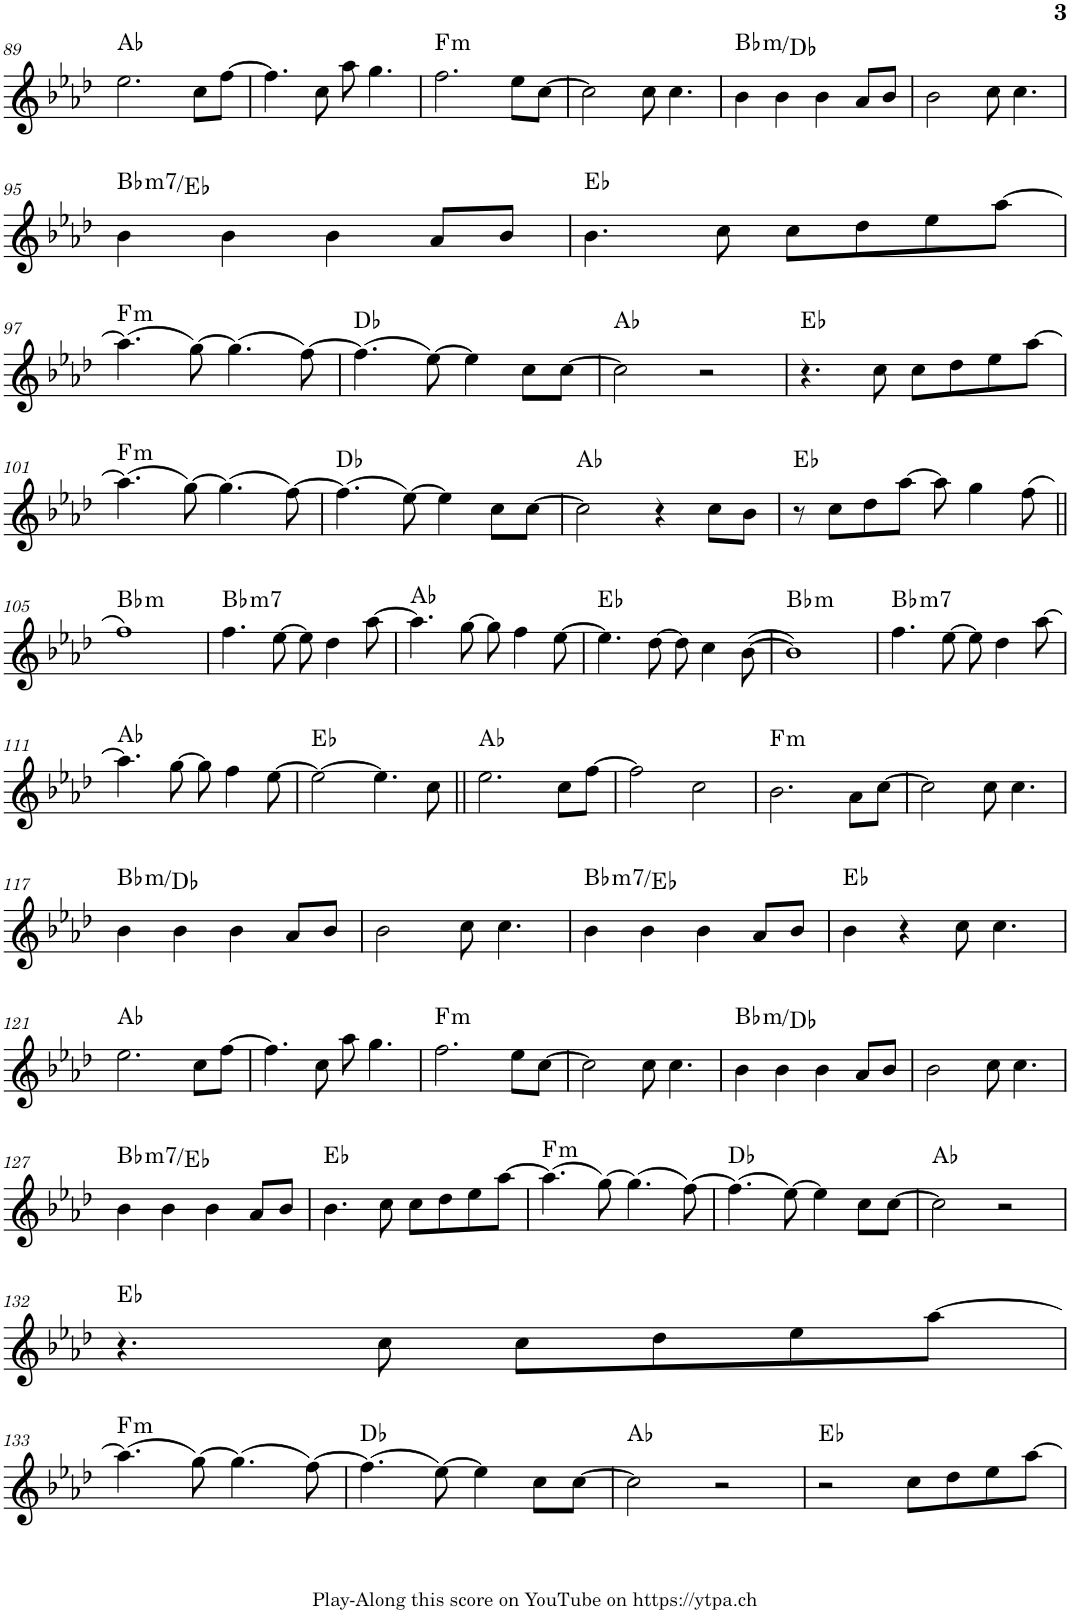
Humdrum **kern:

**kern	**harte
*part1	*part1
*staff1	*
*I"Piano	*
*I'Pno.	*
!!LO:PB:g=z
*clefG2	*
*k[b-e-a-d-]	*
*M4/4	*
=89	=89
!	!LO:H:kt=N.C.
2.ee-\	N
8cc\L	.
[8ff\J	.
=90	=90
4.ff\]	.
8cc\	.
8aa-\	.
4.gg\	.
=91	=91
!	!LO:H:kt=m
2.ff\	F:min
8ee-\L	.
[8cc\J	.
=92	=92
2cc\]	.
8cc\	.
4.cc\	.
=93	=93
!	!LO:H:kt=m
4b-\	Bb:min/b3
4b-\	.
4b-\	.
8a-/L	.
8b-/J	.
=94	=94
2b-\	.
8cc\	.
4.cc\	.
!!LO:LB:g=z
=95	=95
!	!LO:H:kt=m7
4b-\	Bb:min7/4
4b-\	.
4b-\	.
8a-/L	.
8b-/J	.
=96	=96
!	!LO:H:kt=N.C.
4.b-\	N
8cc\	.
8cc\L	.
8dd-\	.
8ee-\	.
[8aa-\J	.
!!LO:LB:g=z
=97	=97
!	!LO:H:kt=m
(4.aa-\]	F:min
[8gg\)	.
(4.gg\]	.
[8ff\)	.
=98	=98
!	!LO:H:kt=N.C.
(4.ff\]	N
[8ee-\)	.
4ee-\]	.
8cc\L	.
[8cc\J	.
=99	=99
!	!LO:H:kt=N.C.
2cc\]	N
2r	.
=100	=100
!	!LO:H:kt=N.C.
4.r	N
8cc\	.
8cc\L	.
8dd-\	.
8ee-\	.
[8aa-\J	.
!!LO:LB:g=z
=101	=101
!	!LO:H:kt=m
(4.aa-\]	F:min
[8gg\)	.
(4.gg\]	.
[8ff\)	.
=102	=102
!	!LO:H:kt=N.C.
(4.ff\]	N
[8ee-\)	.
4ee-\]	.
8cc\L	.
[8cc\J	.
=103	=103
!	!LO:H:kt=N.C.
2cc\]	N
4r	.
8cc\L	.
8b-\J	.
=104	=104
!	!LO:H:kt=N.C.
8r	N
8cc\L	.
8dd-\	.
[8aa-\J	.
8aa-\]	.
4gg\	.
(>8ff\	.
!!LO:LB:g=z
=105||	=105||
!	!LO:H:kt=m
1ff)	Bb:min
=106	=106
!	!LO:H:kt=m7
4.ff\	Bb:min7
[8ee-\	.
8ee-\]	.
4dd-\	.
[8aa-\	.
=107	=107
!	!LO:H:kt=N.C.
4.aa-\]	N
[8gg\	.
8gg\]	.
4ff\	.
[8ee-\	.
=108	=108
!	!LO:H:kt=N.C.
4.ee-\]	N
[8dd-\	.
8dd-\]	.
4cc\	.
(>[8b-\	.
=109	=109
!	!LO:H:kt=m
1b-])	Bb:min
=110	=110
!	!LO:H:kt=m7
4.ff\	Bb:min7
[8ee-\	.
8ee-\]	.
4dd-\	.
[8aa-\	.
!!LO:LB:g=z
=111	=111
!	!LO:H:kt=N.C.
4.aa-\]	N
[8gg\	.
8gg\]	.
4ff\	.
[8ee-\	.
=112	=112
!	!LO:H:kt=N.C.
2ee-\_	N
4.ee-\]	.
8cc\	.
=113||	=113||
!	!LO:H:kt=N.C.
2.ee-\	N
8cc\L	.
[8ff\J	.
=114	=114
2ff\]	.
2cc\	.
=115	=115
!	!LO:H:kt=m
2.b-\	F:min
8a-\L	.
[8cc\J	.
=116	=116
2cc\]	.
8cc\	.
4.cc\	.
!!LO:LB:g=z
=117	=117
!	!LO:H:kt=m
4b-\	Bb:min/b3
4b-\	.
4b-\	.
8a-/L	.
8b-/J	.
=118	=118
2b-\	.
8cc\	.
4.cc\	.
=119	=119
!	!LO:H:kt=m7
4b-\	Bb:min7/4
4b-\	.
4b-\	.
8a-/L	.
8b-/J	.
=120	=120
!	!LO:H:kt=N.C.
4b-\	N
4r	.
8cc\	.
4.cc\	.
!!LO:LB:g=z
=121	=121
!	!LO:H:kt=N.C.
2.ee-\	N
8cc\L	.
[8ff\J	.
=122	=122
4.ff\]	.
8cc\	.
8aa-\	.
4.gg\	.
=123	=123
!	!LO:H:kt=m
2.ff\	F:min
8ee-\L	.
[8cc\J	.
=124	=124
2cc\]	.
8cc\	.
4.cc\	.
=125	=125
!	!LO:H:kt=m
4b-\	Bb:min/b3
4b-\	.
4b-\	.
8a-/L	.
8b-/J	.
=126	=126
2b-\	.
8cc\	.
4.cc\	.
!!LO:LB:g=z
=127	=127
!	!LO:H:kt=m7
4b-\	Bb:min7/4
4b-\	.
4b-\	.
8a-/L	.
8b-/J	.
=128	=128
!	!LO:H:kt=N.C.
4.b-\	N
8cc\	.
8cc\L	.
8dd-\	.
8ee-\	.
[8aa-\J	.
=129	=129
!	!LO:H:kt=m
(4.aa-\]	F:min
[8gg\)	.
(4.gg\]	.
[8ff\)	.
=130	=130
!	!LO:H:kt=N.C.
(4.ff\]	N
[8ee-\)	.
4ee-\]	.
8cc\L	.
[8cc\J	.
=131	=131
!	!LO:H:kt=N.C.
2cc\]	N
2r	.
!!LO:LB:g=z
=132	=132
!	!LO:H:kt=N.C.
4.r	N
8cc\	.
8cc\L	.
8dd-\	.
8ee-\	.
[8aa-\J	.
!!LO:LB:g=z
=133	=133
!	!LO:H:kt=m
(4.aa-\]	F:min
[8gg\)	.
(4.gg\]	.
[8ff\)	.
=134	=134
!	!LO:H:kt=N.C.
(4.ff\]	N
[8ee-\)	.
4ee-\]	.
8cc\L	.
[8cc\J	.
=135	=135
!	!LO:H:kt=N.C.
2cc\]	N
2r	.
=136	=136
!	!LO:H:kt=N.C.
2r	N
8cc\L	.
8dd-\	.
8ee-\	.
[8aa-\J	.
=	=
*-	*-
